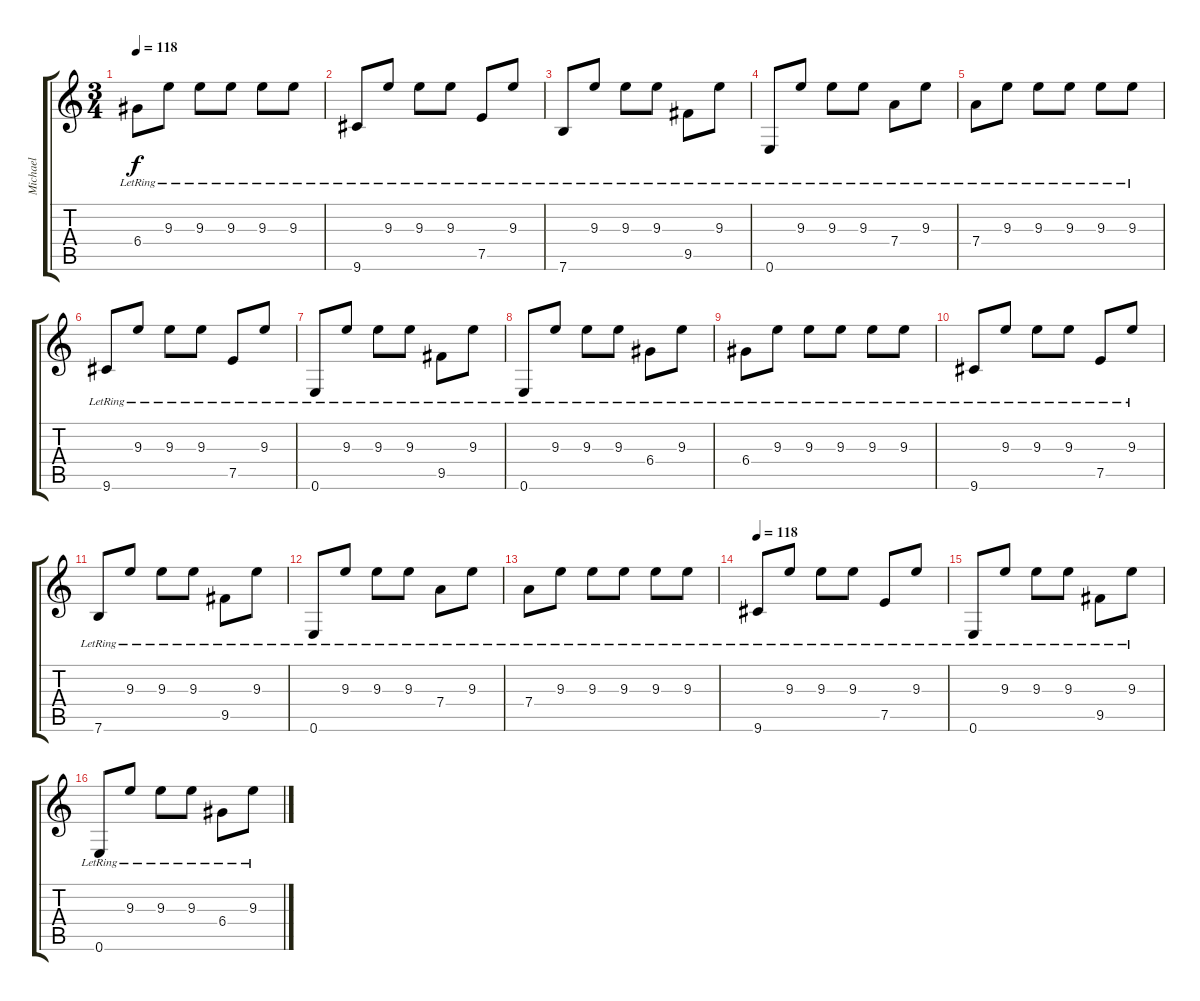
\track ("Michael" "Michael") {instrument acousticguitarsteel}
\staff {score tabs}
\tuning (E4 B3 G3 D3 A2 E2) {hide}
\ts (3 4)
\tempo 118
\clef g2
\ks c
6.4{lr}.8{dy f} 9.3{lr}.8 9.3{lr}.8 9.3{lr}.8 9.3{lr}.8 9.3{lr}.8 |
9.6{lr}.8 9.3{lr}.8 9.3{lr}.8 9.3{lr}.8 7.5{lr}.8 9.3{lr}.8 |
7.6{lr}.8 9.3{lr}.8 9.3{lr}.8 9.3{lr}.8 9.5{lr}.8 9.3{lr}.8 |
0.6{lr}.8 9.3{lr}.8 9.3{lr}.8 9.3{lr}.8 7.4{lr}.8 9.3{lr}.8 |
7.4{lr}.8 9.3{lr}.8 9.3{lr}.8 9.3{lr}.8 9.3{lr}.8 9.3{lr}.8 |
9.6{lr}.8 9.3{lr}.8 9.3{lr}.8 9.3{lr}.8 7.5{lr}.8 9.3{lr}.8 |
0.6{lr}.8 9.3{lr}.8 9.3{lr}.8 9.3{lr}.8 9.5{lr}.8 9.3{lr}.8 |
0.6{lr}.8 9.3{lr}.8 9.3{lr}.8 9.3{lr}.8 6.4{lr}.8 9.3{lr}.8 |
6.4{lr}.8 9.3{lr}.8 9.3{lr}.8 9.3{lr}.8 9.3{lr}.8 9.3{lr}.8 |
9.6{lr}.8 9.3{lr}.8 9.3{lr}.8 9.3{lr}.8 7.5{lr}.8 9.3{lr}.8 |
7.6{lr}.8 9.3{lr}.8 9.3{lr}.8 9.3{lr}.8 9.5{lr}.8 9.3{lr}.8 |
0.6{lr}.8 9.3{lr}.8 9.3{lr}.8 9.3{lr}.8 7.4{lr}.8 9.3{lr}.8 |
7.4{lr}.8 9.3{lr}.8 9.3{lr}.8 9.3{lr}.8 9.3{lr}.8 9.3{lr}.8 |
\tempo 118
9.6{lr}.8 9.3{lr}.8 9.3{lr}.8 9.3{lr}.8 7.5{lr}.8 9.3{lr}.8 |
0.6{lr}.8 9.3{lr}.8 9.3{lr}.8 9.3{lr}.8 9.5{lr}.8 9.3{lr}.8 |
0.6{lr}.8 9.3{lr}.8 9.3{lr}.8 9.3{lr}.8 6.4{lr}.8 9.3{lr}.8
